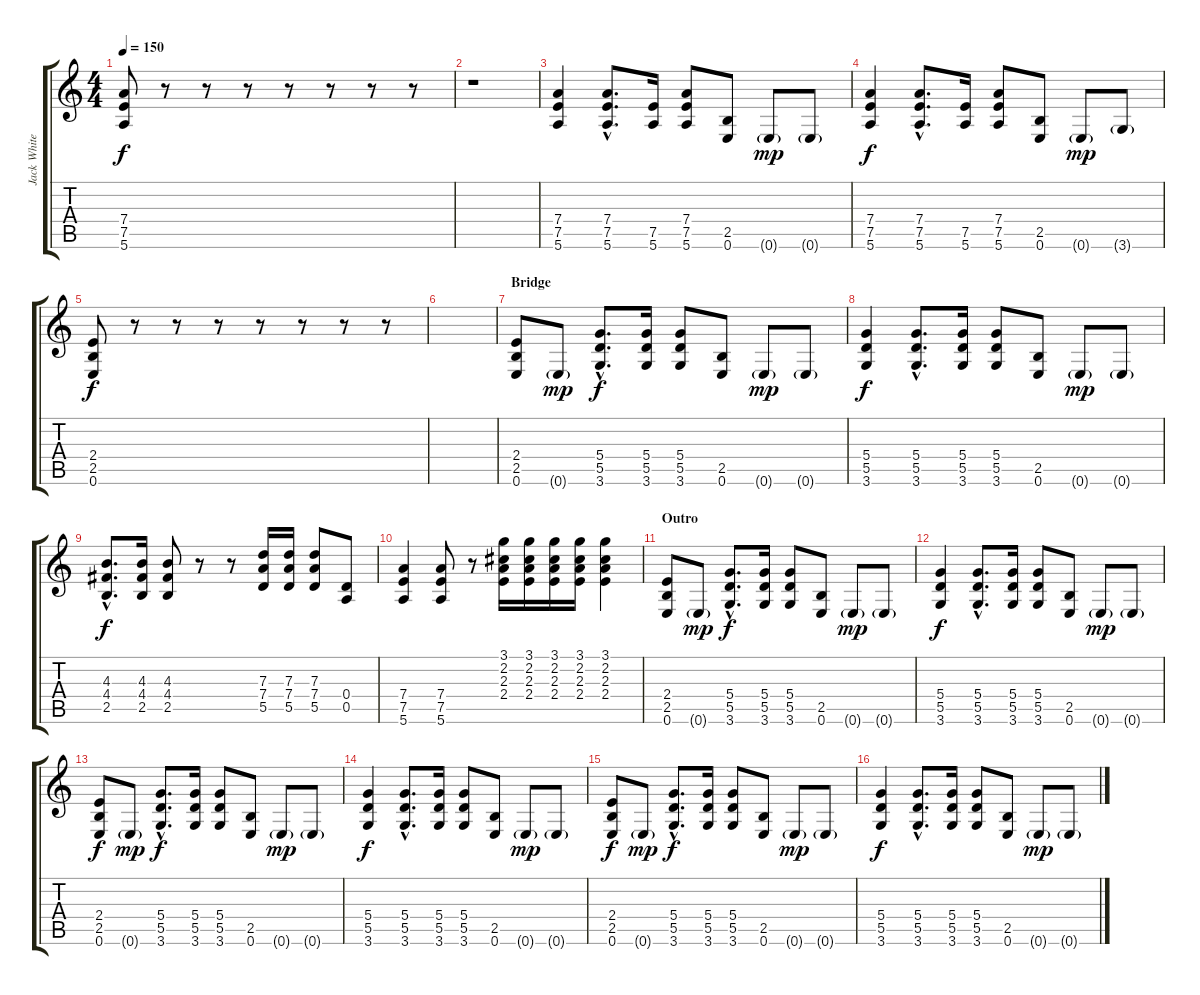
\track ("Jack White - Guitar" "Jack White") {instrument overdrivenguitar}
\staff {score tabs}
\tuning (E4 B3 G3 D3 A2 E2) {hide}
\ts (4 4)
\tempo 150
\clef g2
\ks c
(7.4 7.5 5.6).8{dy f} r.8 r.8 r.8 r.8 r.8 r.8 r.8 |
r.1 |
(7.4 7.5 5.6).4 (7.4{hac} 7.5{hac} 5.6{hac}).8{d} (7.5 5.6).16 (7.4 7.5 5.6).8 (2.5 0.6).8 0.6{g}.8{dy mp} 0.6{g}.8 |
(7.4 7.5 5.6).4{dy f} (7.4{hac} 7.5{hac} 5.6{hac}).8{d} (7.5 5.6).16 (7.4 7.5 5.6).8 (2.5 0.6).8 0.6{g}.8{dy mp} 3.6{g}.8 |
(2.4 2.5 0.6).8{dy f} r.8 r.8 r.8 r.8 r.8 r.8 r.8 |
|
\section ("" "Bridge")
(2.4 2.5 0.6).8 0.6{g}.8{dy mp} (5.4{hac} 5.5{hac} 3.6{hac}).8{d dy f} (5.4 5.5 3.6).16 (5.4 5.5 3.6).8 (2.5 0.6).8 0.6{g}.8{dy mp} 0.6{g}.8 |
(5.4 5.5 3.6).4{dy f} (5.4{hac} 5.5{hac} 3.6{hac}).8{d} (5.4 5.5 3.6).16 (5.4 5.5 3.6).8 (2.5 0.6).8 0.6{g}.8{dy mp} 0.6{g}.8 |
(4.3{hac} 4.4{hac} 2.5{hac}).8{d dy f} (4.3 4.4 2.5).16 (4.3 4.4 2.5).8 r.8 r.8 (7.3 7.4 5.5).16 (7.3 7.4 5.5).16 (7.3 7.4 5.5).8 (0.4 0.5).8 |
(7.4 7.5 5.6).4 (7.4 7.5 5.6).8 r.8 (3.1 2.2 2.3 2.4).16 (3.1 2.2 2.3 2.4).16 (3.1 2.2 2.3 2.4).16 (3.1 2.2 2.3 2.4).16 (3.1 2.2 2.3 2.4).4 |
\section ("" "Outro")
(2.4 2.5 0.6).8 0.6{g}.8{dy mp} (5.4{hac} 5.5{hac} 3.6{hac}).8{d dy f} (5.4 5.5 3.6).16 (5.4 5.5 3.6).8 (2.5 0.6).8 0.6{g}.8{dy mp} 0.6{g}.8 |
(5.4 5.5 3.6).4{dy f} (5.4{hac} 5.5{hac} 3.6{hac}).8{d} (5.4 5.5 3.6).16 (5.4 5.5 3.6).8 (2.5 0.6).8 0.6{g}.8{dy mp} 0.6{g}.8 |
(2.4 2.5 0.6).8{dy f} 0.6{g}.8{dy mp} (5.4{hac} 5.5{hac} 3.6{hac}).8{d dy f} (5.4 5.5 3.6).16 (5.4 5.5 3.6).8 (2.5 0.6).8 0.6{g}.8{dy mp} 0.6{g}.8 |
(5.4 5.5 3.6).4{dy f} (5.4{hac} 5.5{hac} 3.6{hac}).8{d} (5.4 5.5 3.6).16 (5.4 5.5 3.6).8 (2.5 0.6).8 0.6{g}.8{dy mp} 0.6{g}.8 |
(2.4 2.5 0.6).8{dy f} 0.6{g}.8{dy mp} (5.4{hac} 5.5{hac} 3.6{hac}).8{d dy f} (5.4 5.5 3.6).16 (5.4 5.5 3.6).8 (2.5 0.6).8 0.6{g}.8{dy mp} 0.6{g}.8 |
(5.4 5.5 3.6).4{dy f} (5.4{hac} 5.5{hac} 3.6{hac}).8{d} (5.4 5.5 3.6).16 (5.4 5.5 3.6).8 (2.5 0.6).8 0.6{g}.8{dy mp} 0.6{g}.8
